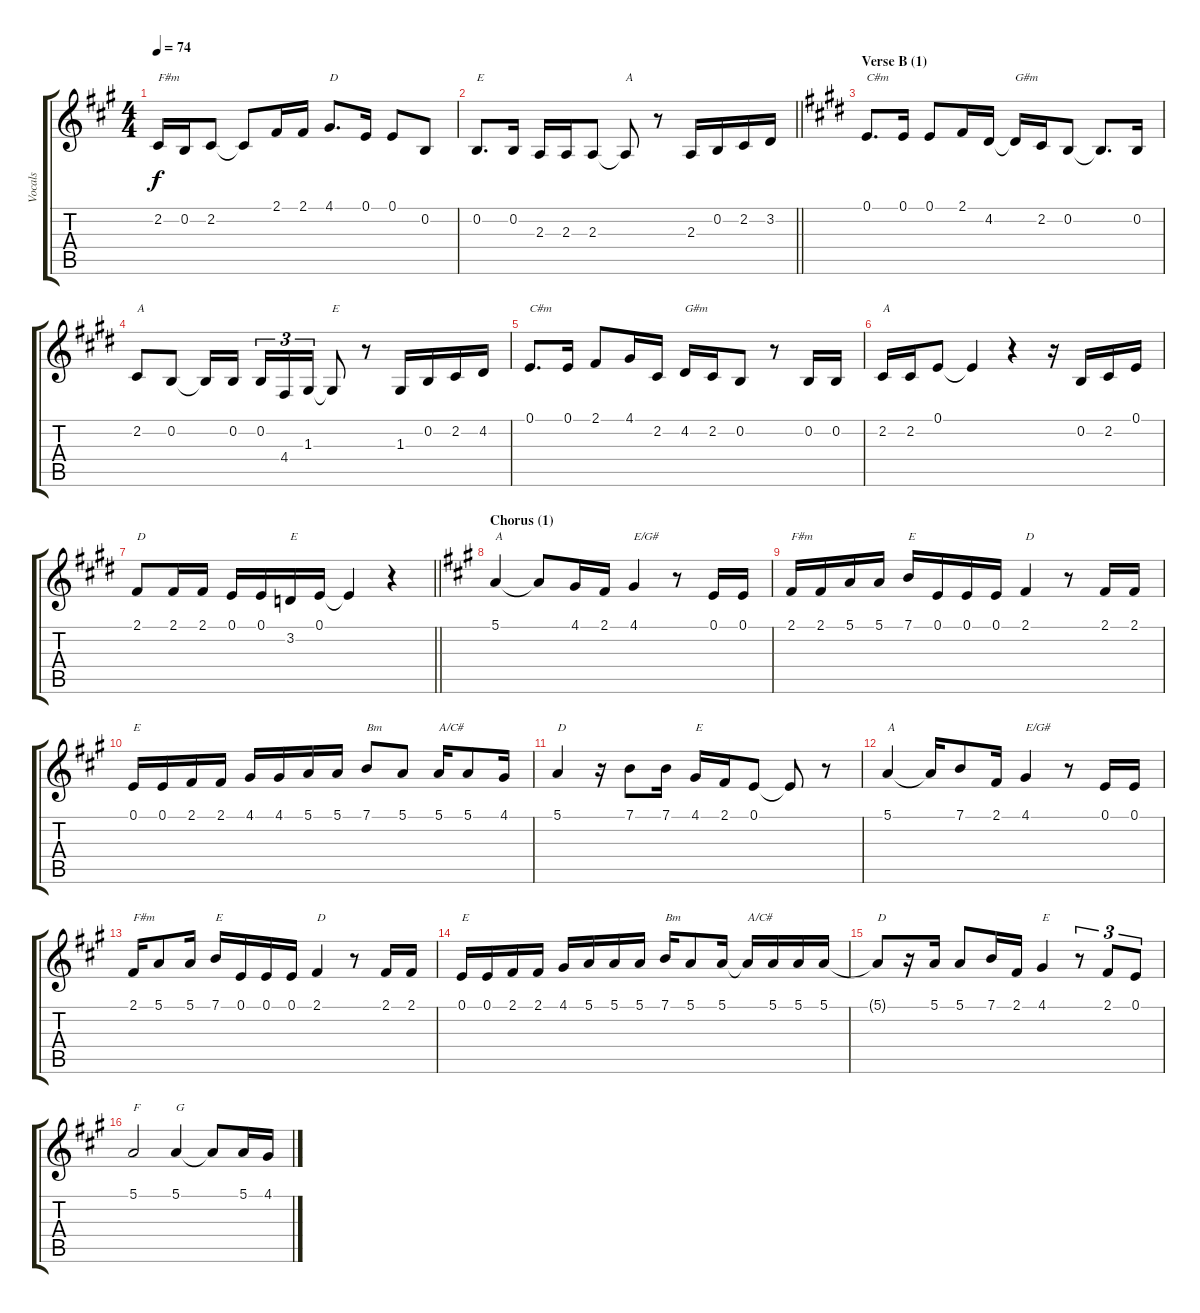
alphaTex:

\track ("Vocals" "Vocals") {instrument sopranosax}
\staff {score tabs}
\tuning (E4 B3 G3 D3 A2 E2) {hide}
\ts (4 4)
\tempo 74
\clef g2
\ks f#minor
2.2.16{txt "F#m" dy f} 0.2.16 2.2.8 2.2{t}.8 2.1.16 2.1.16 4.1.8{d txt "D"} 0.1.16 0.1.8 0.2.8 |
\barLineRight lightlight
0.2.8{d txt "E"} 0.2.16 2.3.16 2.3.16 2.3.8 2.3{t}.8{txt "A"} r.8 2.3.16 0.2.16 2.2.16 3.2.16 |
\section ("" "Verse B (1)")
\ks c#minor
0.1.8{d txt "C#m"} 0.1.16 0.1.8 2.1.16 4.2.16 4.2{t}.16{txt "G#m"} 2.2.16 0.2.8 0.2{t}.8{d} 0.2.16 |
2.2.8{txt "A"} 0.2.8 0.2{t}.16 0.2.16{beam splitsecondary} 0.2.16{tu (3 2)} 4.4.16{tu (3 2)} 1.3.16{tu (3 2)} 1.3{t}.8{txt "E"} r.8 1.3.16 0.2.16 2.2.16 4.2.16 |
0.1.8{d txt "C#m"} 0.1.16 2.1.8 4.1.16 2.2.16 4.2.16{txt "G#m"} 2.2.16 0.2.8 r.8 0.2.16 0.2.16 |
2.2.16{txt "A"} 2.2.16 0.1.8 0.1{t}.4 r.4 r.16 0.2.16 2.2.16 0.1.16 |
\barLineRight lightlight
2.1.8{txt "D"} 2.1.16 2.1.16 0.1.16 0.1.16 3.2.16{txt "E"} 0.1.16 0.1{t}.4 r.4 |
\section ("" "Chorus (1)")
\ks a
5.1.4{txt "A"} 5.1{t}.8 4.1.16 2.1.16 4.1.4{txt "E/G#"} r.8 0.1.16 0.1.16 |
2.1.16{txt "F#m"} 2.1.16 5.1.16 5.1.16 7.1.16{txt "E"} 0.1.16 0.1.16 0.1.16 2.1.4{txt "D"} r.8 2.1.16 2.1.16 |
0.1.16{txt "E"} 0.1.16 2.1.16 2.1.16 4.1.16 4.1.16 5.1.16 5.1.16 7.1.8{txt "Bm"} 5.1.8 5.1.16{txt "A/C#"} 5.1.8 4.1.16 |
5.1.4{txt "D"} r.16 7.1.8 7.1.16 4.1.16{txt "E"} 2.1.16 0.1.8 0.1{t}.8 r.8 |
5.1.4{txt "A"} 5.1{t}.16 7.1.8 2.1.16 4.1.4{txt "E/G#"} r.8 0.1.16 0.1.16 |
2.1.16{txt "F#m"} 5.1.8 5.1.16 7.1.16{txt "E"} 0.1.16 0.1.16 0.1.16 2.1.4{txt "D"} r.8 2.1.16 2.1.16 |
0.1.16{txt "E"} 0.1.16 2.1.16 2.1.16 4.1.16 5.1.16 5.1.16 5.1.16 7.1.16{txt "Bm"} 5.1.8 5.1.16 5.1{t}.16{txt "A/C#"} 5.1.16 5.1.16 5.1.16 |
5.1{t}.8{txt "D"} r.16 5.1.16 5.1.8 7.1.16 2.1.16 4.1.4{txt "E"} r.8{tu (3 2)} 2.1.8{tu (3 2)} 0.1.8{tu (3 2)} |
5.1.2{txt "F"} 5.1.4{txt "G"} 5.1{t}.8 5.1.16 4.1.16
